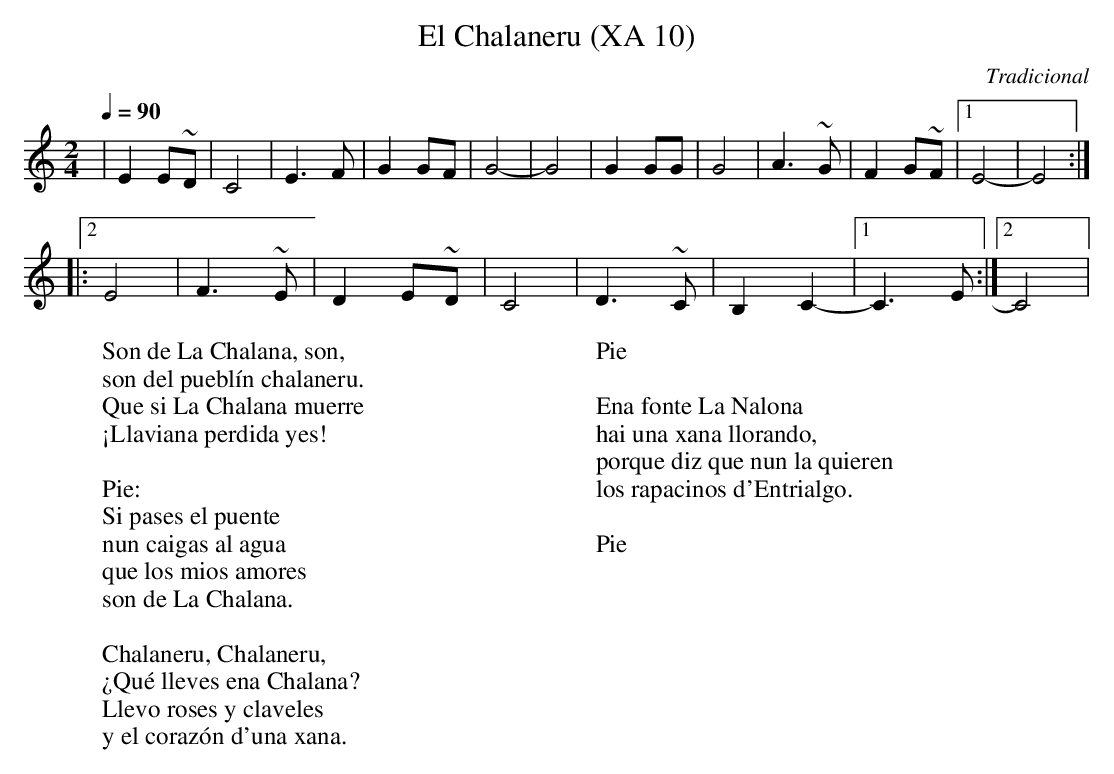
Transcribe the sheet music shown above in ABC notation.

X:1
T:El Chalaneru (XA 10)
C:Tradicional
M:2/4
L:1/8
Q:1/4=90
K:C
|E2 E~D|C4|E3 F|G2 GF|G4-|G4|G2 GG|G4|A3 ~G|F2 G~F|[1 E4-|E4 :|
|: [2 E4|F3 ~E|D2 E~D|C4|D3 ~C|B,2 C2-|[1 C3 E :|[2 C4|
W:Son de La Chalana, son,
W:son del pueblín chalaneru.
W:Que si La Chalana muerre
W:¡Llaviana perdida yes!
W:
W:Pie:
W:Si pases el puente
W:nun caigas al agua
W:que los mios amores
W:son de La Chalana.
W:
W:Chalaneru, Chalaneru,
W:¿Qué lleves ena Chalana?
W:Llevo roses y claveles
W:y el corazón d'una xana.
W:
W:Pie
W:
W:Ena fonte La Nalona
W:hai una xana llorando,
W:porque diz que nun la quieren
W:los rapacinos d'Entrialgo.
W:
W:Pie
W:
